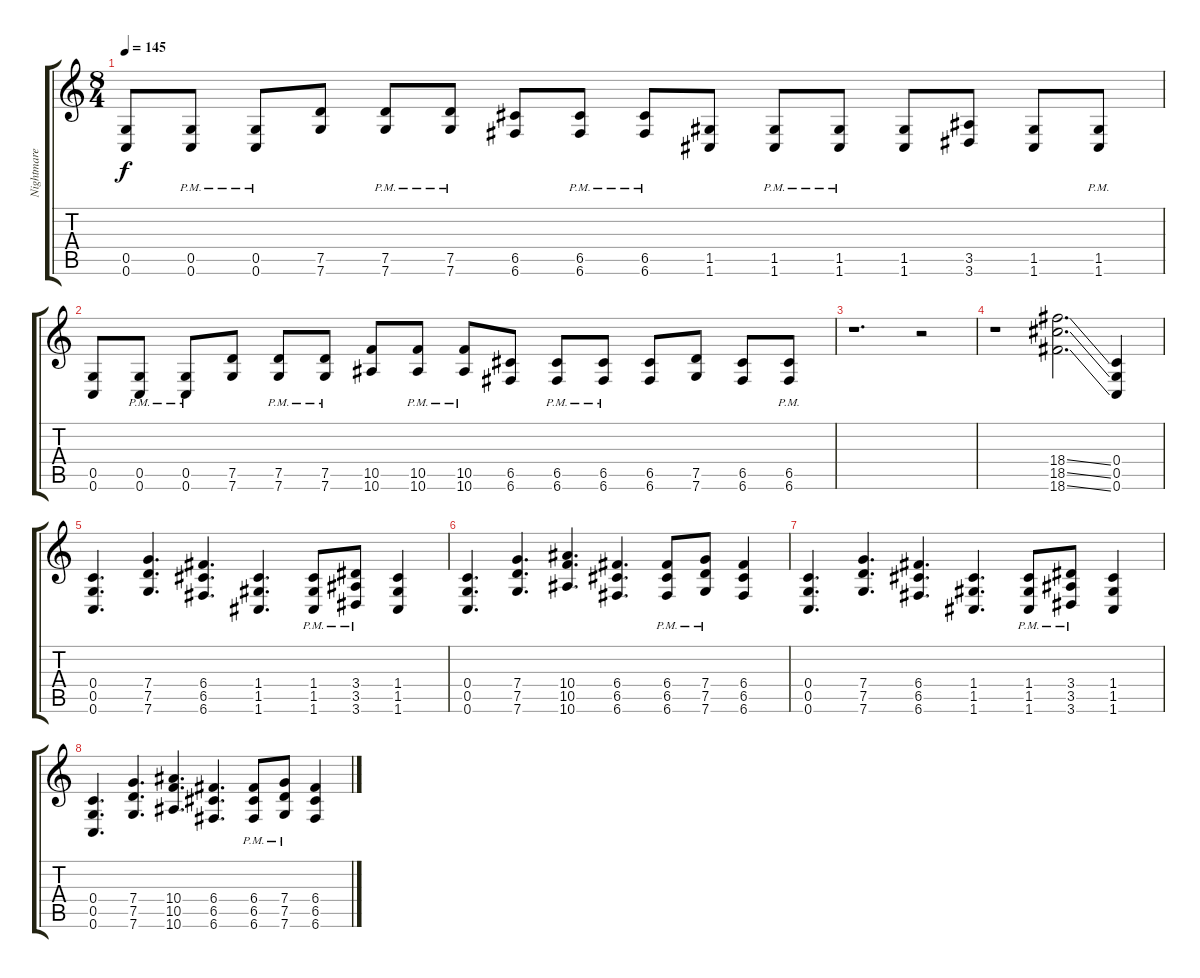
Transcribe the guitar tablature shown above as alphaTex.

\track ("Nightmare Industries" "Nightmare ") {instrument distortionguitar}
\staff {score tabs}
\tuning (D4 A3 F3 C3 G2 C2) {hide}
\ts (8 4)
\tempo 145
\clef g2
\ks c
(0.5 0.6).8{dy f} (0.5{pm} 0.6{pm}).8 (0.5{pm} 0.6{pm}).8 (7.5 7.6).8 (7.5{pm} 7.6{pm}).8 (7.5{pm} 7.6{pm}).8 (6.5 6.6).8 (6.5{pm} 6.6{pm}).8 (6.5{pm} 6.6{pm}).8 (1.5 1.6).8 (1.5{pm} 1.6{pm}).8 (1.5{pm} 1.6{pm}).8 (1.5 1.6).8 (3.5 3.6).8 (1.5 1.6).8 (1.5{pm} 1.6{pm}).8 |
(0.5 0.6).8 (0.5{pm} 0.6{pm}).8 (0.5{pm} 0.6{pm}).8 (7.5 7.6).8 (7.5{pm} 7.6{pm}).8 (7.5{pm} 7.6{pm}).8 (10.5 10.6).8 (10.5{pm} 10.6{pm}).8 (10.5{pm} 10.6{pm}).8 (6.5 6.6).8 (6.5{pm} 6.6{pm}).8 (6.5{pm} 6.6{pm}).8 (6.5 6.6).8 (7.5 7.6).8 (6.5 6.6).8 (6.5{pm} 6.6{pm}).8 |
r.1{d} r.2 |
r.1 (18.4{ss} 18.5{ss} 18.6{ss}).2{d} (0.4 0.5 0.6).4 |
(0.4 0.5 0.6).4{d} (7.4 7.5 7.6).4{d} (6.4 6.5 6.6).4{d} (1.4 1.5 1.6).4{d} (1.4{pm} 1.5{pm} 1.6{pm}).8 (3.4{pm} 3.5{pm} 3.6{pm}).8 (1.4 1.5 1.6).4 |
(0.4 0.5 0.6).4{d} (7.4 7.5 7.6).4{d} (10.4 10.5 10.6).4{d} (6.4 6.5 6.6).4{d} (6.4{pm} 6.5{pm} 6.6{pm}).8 (7.4{pm} 7.5{pm} 7.6{pm}).8 (6.4 6.5 6.6).4 |
(0.4 0.5 0.6).4{d} (7.4 7.5 7.6).4{d} (6.4 6.5 6.6).4{d} (1.4 1.5 1.6).4{d} (1.4{pm} 1.5{pm} 1.6{pm}).8 (3.4{pm} 3.5{pm} 3.6{pm}).8 (1.4 1.5 1.6).4 |
(0.4 0.5 0.6).4{d} (7.4 7.5 7.6).4{d} (10.4 10.5 10.6).4{d} (6.4 6.5 6.6).4{d} (6.4{pm} 6.5{pm} 6.6{pm}).8 (7.4{pm} 7.5{pm} 7.6{pm}).8 (6.4 6.5 6.6).4
